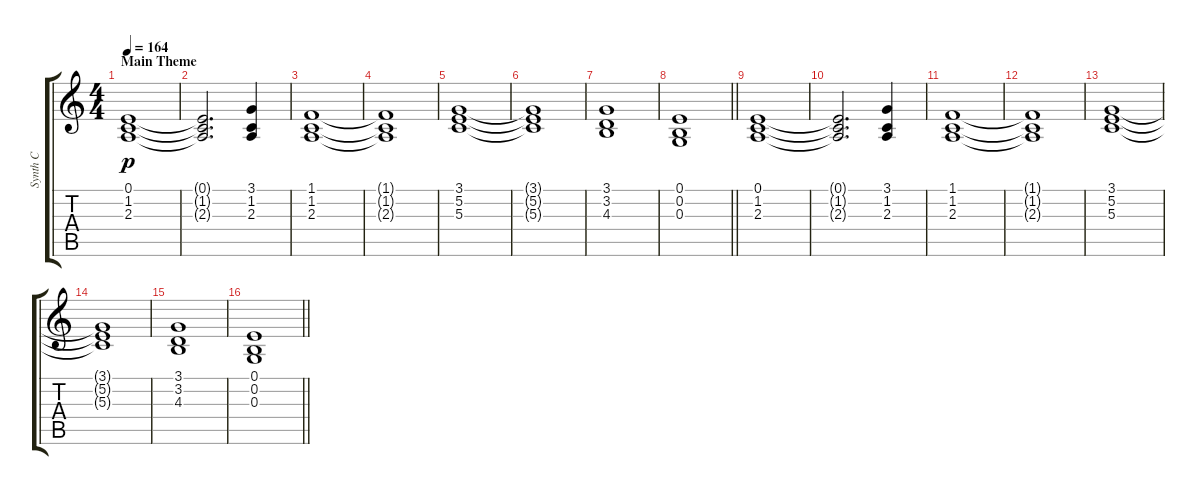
\track ("Synth C" "Synth C") {instrument pad2warm}
\staff {score tabs}
\tuning (E4 B3 G3 D3 A2 E2) {hide}
\ts (4 4)
\section ("" "Main Theme")
\tempo 164
\clef g2
\ks c
(0.1 1.2 2.3).1{dy p instrument pad2warm} |
(0.1{t} 1.2{t} 2.3{t}).2{d} (3.1 1.2 2.3).4 |
(1.1 1.2 2.3).1 |
(1.1{t} 1.2{t} 2.3{t}).1 |
(3.1 5.2 5.3).1 |
(3.1{t} 5.2{t} 5.3{t}).1 |
(3.1 3.2 4.3).1 |
\barLineRight lightlight
(0.1 0.2 0.3).1 |
(0.1 1.2 2.3).1 |
(0.1{t} 1.2{t} 2.3{t}).2{d} (3.1 1.2 2.3).4 |
(1.1 1.2 2.3).1 |
(1.1{t} 1.2{t} 2.3{t}).1 |
(3.1 5.2 5.3).1 |
(3.1{t} 5.2{t} 5.3{t}).1 |
(3.1 3.2 4.3).1 |
\barLineRight lightlight
(0.1 0.2 0.3).1
